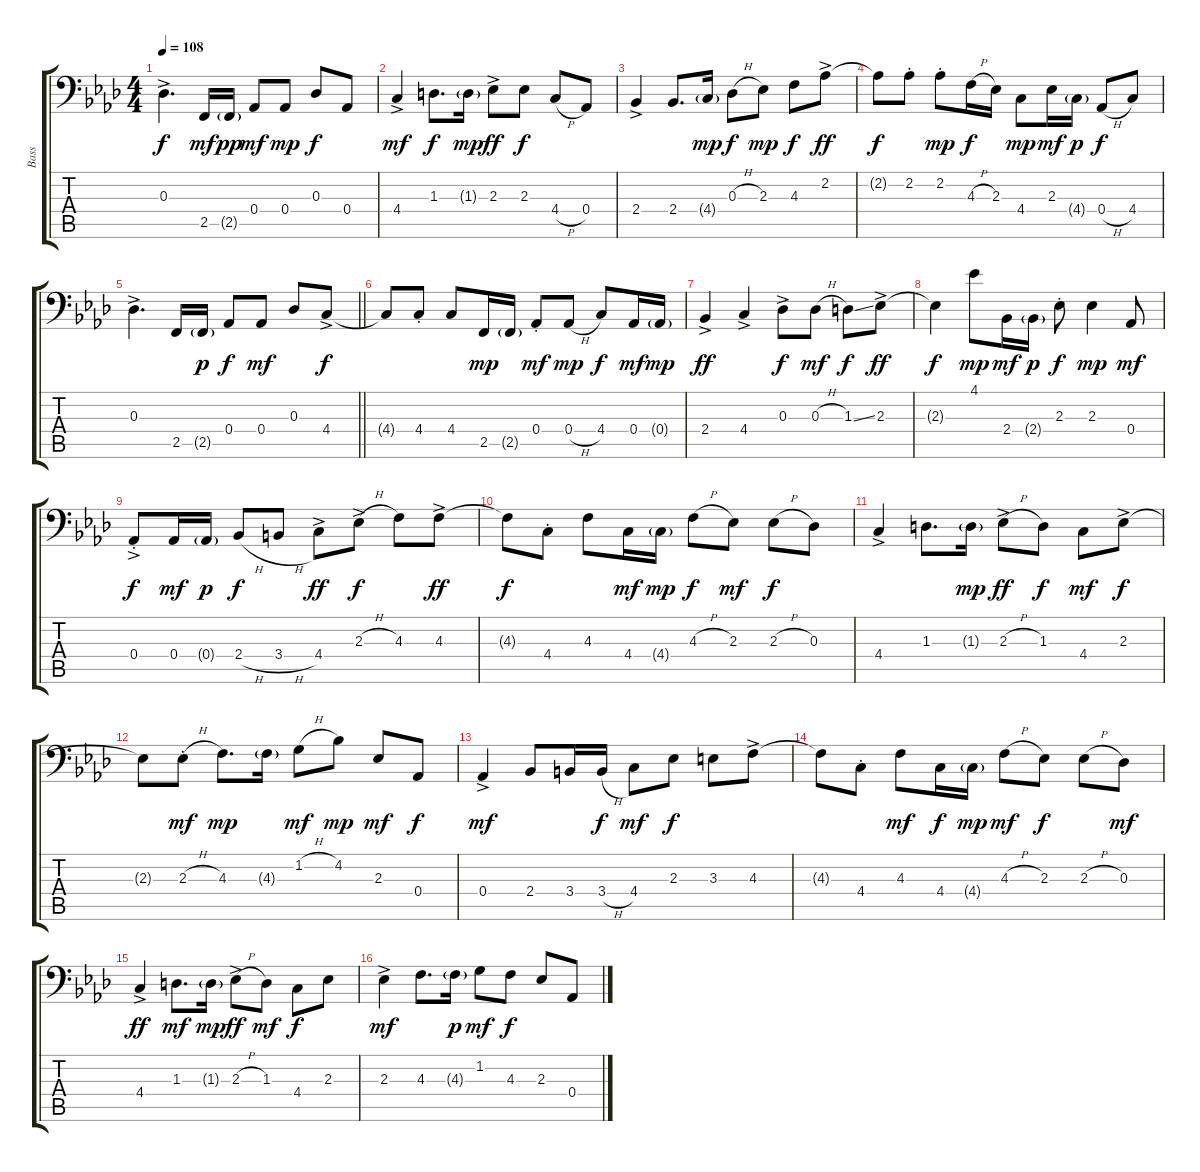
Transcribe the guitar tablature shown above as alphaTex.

\track ("Bass" "Bass") {instrument electricbassfinger}
\staff {score tabs}
\tuning (B2 Gb2 Db2 Ab1 Eb1 Bb0) {hide}
\ts (4 4)
\tempo 108
\clef f4
\ks ab
0.3{ac}.4{d dy f} 2.5.16{dy mf} 2.5{g}.16{dy pp} 0.4.8{dy mf} 0.4.8{dy mp} 0.3.8{dy f} 0.4.8 |
4.4{ac}.4{dy mf} 1.3.8{d dy f} 1.3{g}.16{dy mp} 2.3{ac}.8{dy ff} 2.3.8{dy f} 4.4{h}.8 0.4.8 |
2.4{ac}.4 2.4.8{d} 4.4{g}.16{dy mp} 0.3{h}.8{dy f} 2.3.8{dy mp} 4.3.8{dy f} 2.2{ac}.8{dy ff} |
2.2{t}.8{dy f} 2.2{st}.8 2.2{st}.8{dy mp} 4.3{h}.16{dy f} 2.3.16 4.4.8{dy mp} 2.3.16{dy mf} 4.4{g}.16{dy p} 0.4{h}.8{dy f} 4.4.8 |
\barLineRight lightlight
0.3{ac}.4{d} 2.5.16 2.5{g}.16{dy p} 0.4.8{dy f} 0.4.8{dy mf} 0.3.8 4.4{ac}.8{dy f} |
4.4{t}.8 4.4{st}.8 4.4.8 2.5.16{dy mp} 2.5{g}.16 0.4{st}.8{dy mf} 0.4{h}.8{dy mp} 4.4.8{dy f} 0.4.16{dy mf} 0.4{g}.16{dy mp} |
2.4{ac}.4{dy ff} 4.4{ac}.4 0.3{ac}.8{dy f} 0.3{h}.8{dy mf} 1.3{ss}.8{dy f} 2.3{ac}.8{dy ff} |
2.3{t}.4{dy f} 4.1.8{dy mp} 2.4.16{dy mf} 2.4{g}.16{dy p} 2.3{st}.8{dy f} 2.3.4{dy mp} 0.4.8{dy mf} |
0.4{ac st}.8{dy f} 0.4.16{dy mf} 0.4{g}.16{dy p} 2.4{h}.8{dy f} 3.4{h}.8 4.4{ac}.8{dy ff} 2.3{h ac}.8{dy f} 4.3.8 4.3{ac}.8{dy ff} |
4.3{t}.8{dy f} 4.4{st}.8 4.3.8 4.4.16{dy mf} 4.4{g}.16{dy mp} 4.3{h}.8{dy f} 2.3.8{dy mf} 2.3{h}.8{dy f} 0.3.8 |
4.4{ac}.4 1.3.8{d} 1.3{g}.16{dy mp} 2.3{h ac}.8{dy ff} 1.3.8{dy f} 4.4.8{dy mf} 2.3{ac}.8{dy f} |
2.3{t}.8 2.3{h st}.8{dy mf} 4.3.8{d dy mp} 4.3{g}.16 1.2{h}.8{dy mf} 4.2.8{dy mp} 2.3.8{dy mf} 0.4.8{dy f} |
0.4{ac}.4{dy mf} 2.4.8 3.4.16 3.4{h}.16{dy f} 4.4.8{dy mf} 2.3.8{dy f} 3.3.8 4.3{ac}.8 |
4.3{t}.8 4.4{st}.8 4.3.8{dy mf} 4.4.16{dy f} 4.4{g}.16{dy mp} 4.3{h}.8{dy mf} 2.3.8{dy f} 2.3{h}.8 0.3.8{dy mf} |
4.4{ac}.4{dy ff} 1.3.8{d dy mf} 1.3{g}.16{dy mp} 2.3{h ac}.8{dy ff} 1.3.8{dy mf} 4.4.8{dy f} 2.3.8 |
2.3{ac}.4{dy mf} 4.3.8{d} 4.3{g}.16{dy p} 1.2.8{dy mf} 4.3.8{dy f} 2.3.8 0.4.8
